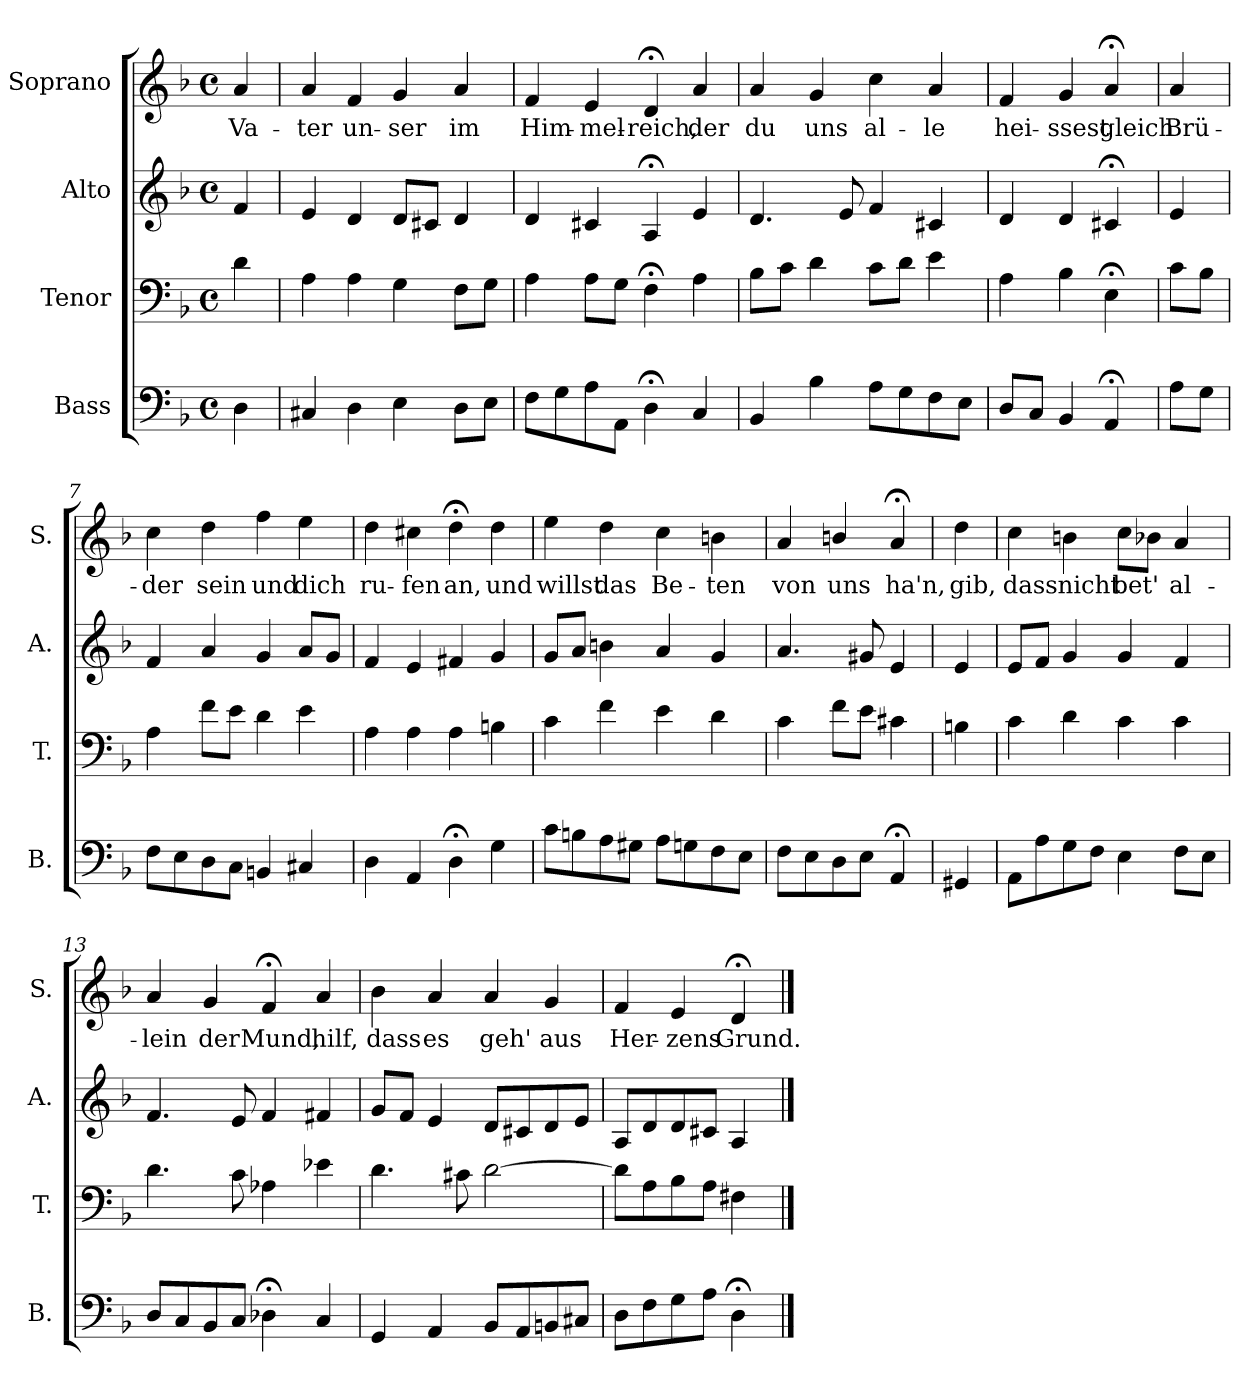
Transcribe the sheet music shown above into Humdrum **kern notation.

**kern	**kern	**kern	**kern	**text
*part4	*part3	*part2	*part1	*part1
*staff4	*staff3	*staff2	*staff1	*staff1
*I"Bass	*I"Tenor	*I"Alto	*I"Soprano	*
*I'B.	*I'T.	*I'A.	*I'S.	*
*clefF4	*clefF4	*clefG2	*clefG2	*
*k[b-]	*k[b-]	*k[b-]	*k[b-]	*
*F:	*F:	*F:	*d:	*
*M4/4	*M4/4	*M4/4	*M4/4	*
*met(c)	*met(c)	*met(c)	*met(c)	*
=1	=1	=1	=1	=1
!	!	!	!	!LO:LY:b
4D\	4d\	4f/	4a/	Va-
=2	=2	=2	=2	=2
!	!	!	!	!LO:LY:b
4C#X/	4A\	4e/	4a/	-ter
!	!	!	!	!LO:LY:b
4D\	4A\	4d/	4f/	un-
!	!	!	!	!LO:LY:b
4E\	4G\	8d/L	4g/	-ser
.	.	8c#X/J	.	.
!	!	!	!	!LO:LY:b
8D\L	8F\L	4d/	4a/	im
8E\J	8G\J	.	.	.
=3	=3	=3	=3	=3
!	!	!	!	!LO:LY:b
8F\L	4A\	4d/	4f/	Him-
8G\	.	.	.	.
!	!	!	!	!LO:LY:b
8A\	8A\L	4c#X/	4e/	-mel-
8AA\J	8G\J	.	.	.
!	!	!	!	!LO:LY:b
4D;<\	4F;<\	4A;</	4d;</	-reich,
!	!	!	!	!LO:LY:b
4C/	4A\	4e/	4a/	der
=4	=4	=4	=4	=4
!	!	!	!	!LO:LY:b
4BB-/	8B-\L	4.d/	4a/	du
.	8c\J	.	.	.
!	!	!	!	!LO:LY:b
4B-\	4d\	.	4g/	uns
.	.	8e/	.	.
!	!	!	!	!LO:LY:b
8A\L	8c\L	4f/	4cc\	al-
8G\	8d\J	.	.	.
!	!	!	!	!LO:LY:b
8F\	4e\	4c#X/	4a/	-le
8E\J	.	.	.	.
=5	=5	=5	=5	=5
!	!	!	!	!LO:LY:b
8D/L	4A\	4d/	4f/	hei-
8C/J	.	.	.	.
!	!	!	!	!LO:LY:b
4BB-/	4B-\	4d/	4g/	-ssest
!	!	!	!	!LO:LY:b
4AA;</	4E;<\	4c#X;</	4a;</	gleich
!!LO:LB:g=z
=6	=6	=6	=6	=6
!	!	!	!	!LO:LY:b
8A\L	8c\L	4e/	4a/	Brü-
8G\J	8B-\J	.	.	.
=7	=7	=7	=7	=7
!	!	!	!	!LO:LY:b
8F\L	4A\	4f/	4cc\	-der
8E\	.	.	.	.
!	!	!	!	!LO:LY:b
8D\	8f\L	4a/	4dd\	sein
8C\J	8e\J	.	.	.
!	!	!	!	!LO:LY:b
4BBn/	4d\	4g/	4ff\	und
!	!	!	!	!LO:LY:b
4C#X/	4e\	8a/L	4ee\	dich
.	.	8g/J	.	.
=8	=8	=8	=8	=8
!	!	!	!	!LO:LY:b
4D\	4A\	4f/	4dd\	ru-
!	!	!	!	!LO:LY:b
4AA/	4A\	4e/	4cc#X\	-fen
!	!	!	!	!LO:LY:b
4D;<\	4A\	4f#X/	4dd;<\	an,
!	!	!	!	!LO:LY:b
4G\	4Bn\	4g/	4dd\	und
=9	=9	=9	=9	=9
!	!	!	!	!LO:LY:b
8c\L	4c\	8g/L	4ee\	willst
8Bn\	.	8a/J	.	.
!	!	!	!	!LO:LY:b
8A\	4f\	4bn\	4dd\	das
8G#X\J	.	.	.	.
!	!	!	!	!LO:LY:b
8A\L	4e\	4a/	4cc\	Be-
8Gn\	.	.	.	.
!	!	!	!	!LO:LY:b
8F\	4d\	4g/	4bn\	-ten
8E\J	.	.	.	.
=10	=10	=10	=10	=10
!	!	!	!	!LO:LY:b
8F\L	4c\	4.a/	4a/	von
8E\	.	.	.	.
!	!	!	!	!LO:LY:b
8D\	8f\L	.	4bn/	uns
8E\J	8e\J	8g#X/	.	.
!	!	!	!	!LO:LY:b
4AA;</	4c#X\	4e/	4a;</	ha'n,
!!LO:PB:g=z
=11	=11	=11	=11	=11
!	!	!	!	!LO:LY:b
4GG#X/	4Bn\	4e/	4dd\	gib,
=12	=12	=12	=12	=12
!	!	!	!	!LO:LY:b
8AA\L	4c\	8e/L	4cc\	dass
8A\	.	8f/J	.	.
!	!	!	!	!LO:LY:b
8G\	4d\	4g/	4bn\	nicht
8F\J	.	.	.	.
!	!	!	!	!LO:LY:b
4E\	4c\	4g/	8cc\L	bet'
.	.	.	8b-X\J	.
!	!	!	!	!LO:LY:b
8F\L	4c\	4f/	4a/	al-
8E\J	.	.	.	.
=13	=13	=13	=13	=13
!	!	!	!	!LO:LY:b
8D/L	4.d\	4.f/	4a/	-lein
8C/	.	.	.	.
!	!	!	!	!LO:LY:b
8BB-/	.	.	4g/	der
8C/J	8c\	8e/	.	.
!	!	!	!	!LO:LY:b
4D-X;<\	4A-X\	4f/	4f;</	Mund,
!	!	!	!	!LO:LY:b
4C/	4e-X\	4f#X/	4a/	hilf,
=14	=14	=14	=14	=14
!	!	!	!	!LO:LY:b
4GG/	4.d\	8g/L	4b-\	dass
.	.	8f/J	.	.
!	!	!	!	!LO:LY:b
4AA/	.	4e/	4a/	es
.	8c#X\	.	.	.
!	!	!	!	!LO:LY:b
8BB-/L	[2d\	8d/L	4a/	geh'
8AA/	.	8c#X/	.	.
!	!	!	!	!LO:LY:b
8BBn/	.	8d/	4g/	aus
8C#X/J	.	8e/J	.	.
=15	=15	=15	=15	=15
!	!	!	!	!LO:LY:b
8D\L	8d\L]	8A/L	4f/	Her-
8F\	8A\	8d/	.	.
!	!	!	!	!LO:LY:b
8G\	8B-\	8d/	4e/	-zens
8A\J	8A\J	8c#X/J	.	.
!	!	!	!	!LO:LY:b
4D;<\	4F#X\	4A/	4d;</	Grund.
==	==	==	==	==
*-	*-	*-	*-	*-
